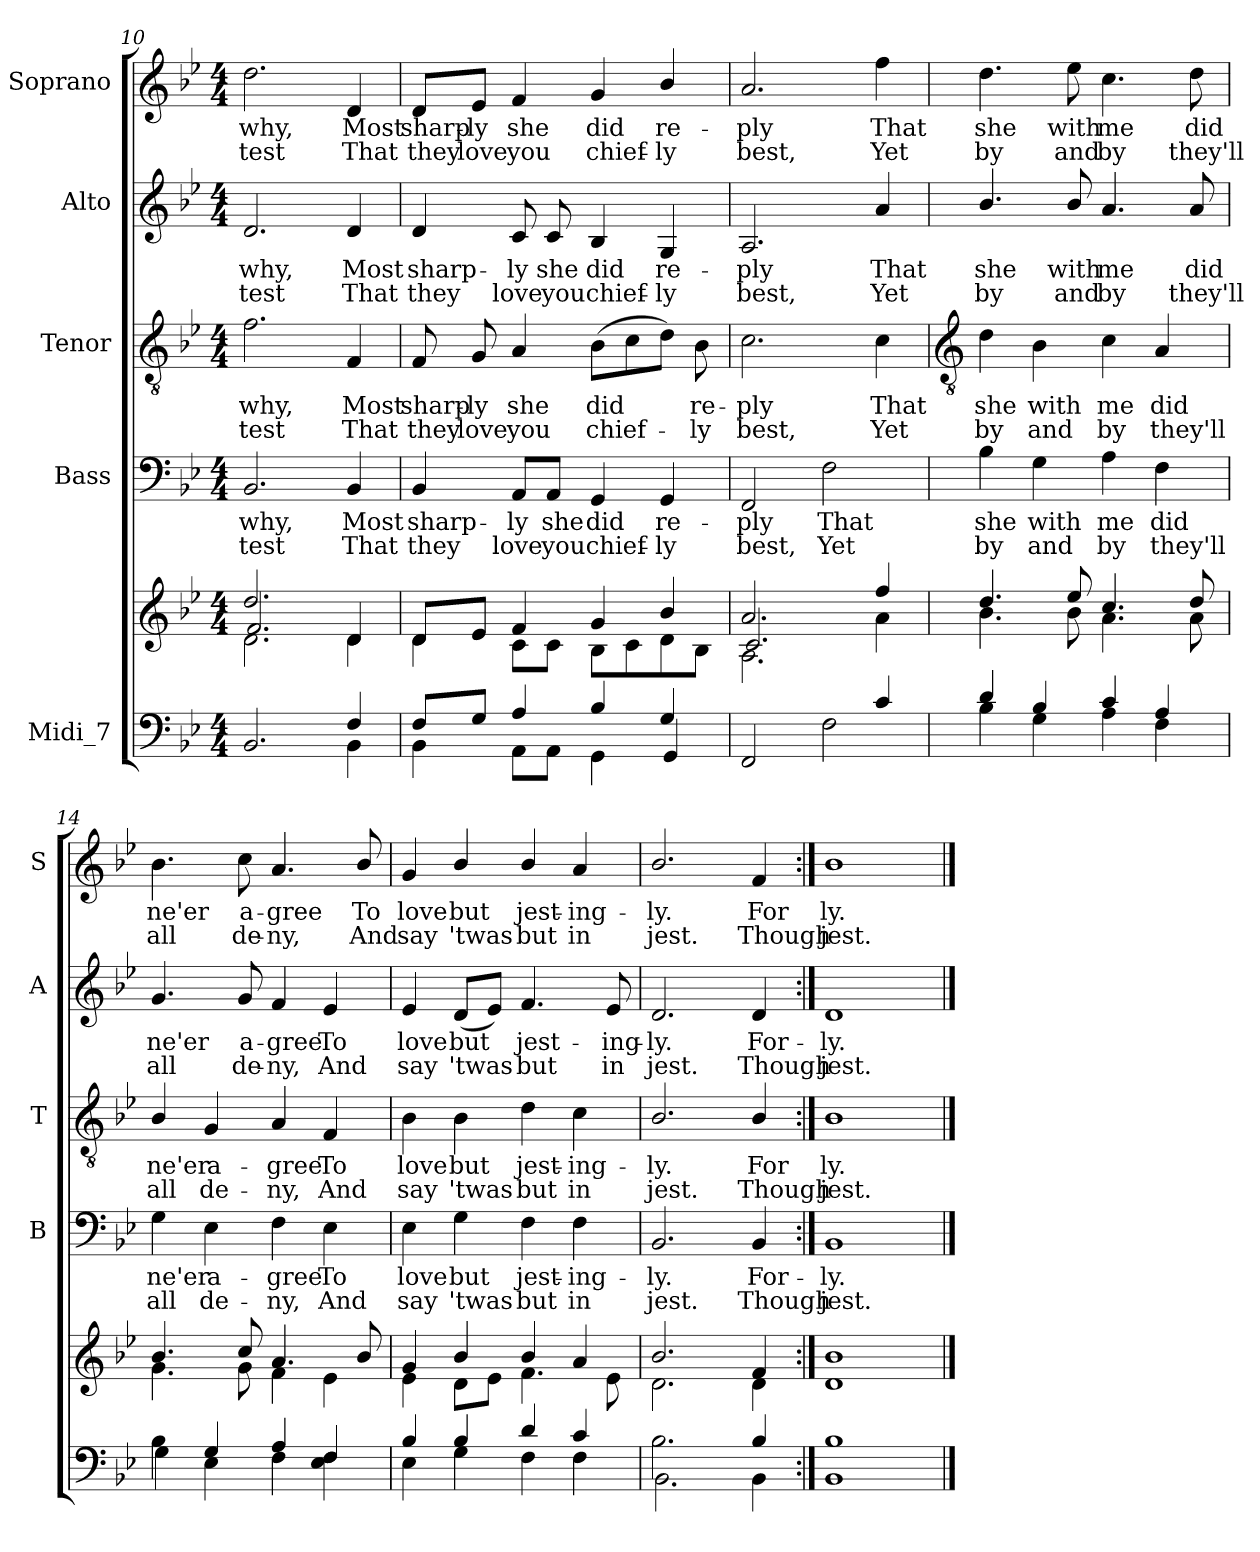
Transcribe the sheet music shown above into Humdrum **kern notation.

**kern	**kern	**kern	**text	**text	**kern	**text	**text	**kern	**text	**text	**kern	**text	**text
*part5	*part5	*part4	*part4	*part4	*part3	*part3	*part3	*part2	*part2	*part2	*part1	*part1	*part1
*staff6	*staff5	*staff4	*staff4	*staff4	*staff3	*staff3	*staff3	*staff2	*staff2	*staff2	*staff1	*staff1	*staff1
*I"Midi_7	*	*I"Bass	*	*	*I"Tenor	*	*	*I"Alto	*	*	*I"Soprano	*	*
*	*	*I'B	*	*	*I'T	*	*	*I'A	*	*	*I'S	*	*
*clefF4	*clefG2	*clefF4	*	*	*clefGv2	*	*	*clefG2	*	*	*clefG2	*	*
*k[b-e-]	*k[b-e-]	*k[b-e-]	*	*	*k[b-e-]	*	*	*k[b-e-]	*	*	*k[b-e-]	*	*
*B-:	*B-:	*B-:	*	*	*B-:	*	*	*B-:	*	*	*B-:	*	*
*M4/4	*M4/4	*M4/4	*	*	*M4/4	*	*	*M4/4	*	*	*M4/4	*	*
=10	=10	=10	=10	=10	=10	=10	=10	=10	=10	=10	=10	=10	=10
*^	*^	*	*	*	*	*	*	*	*	*	*	*	*
*	*	*	*^	*	*	*	*	*	*	*	*	*	*	*	*
!	!	!	!	!	!	!LO:LY:b	!LO:LY:b	!	!LO:LY:b	!LO:LY:b	!	!LO:LY:b	!LO:LY:b	!	!LO:LY:b	!LO:LY:b
2.ryy	2.BB-	2.dd/	2.d	2.f	2.BB-	-why,	test	2.f	-why,	test	2.d	-why,	test	2.dd	-why,	test
!	!	!	!	!	!	!LO:LY:b	!LO:LY:b	!	!LO:LY:b	!LO:LY:b	!	!LO:LY:b	!LO:LY:b	!	!LO:LY:b	!LO:LY:b
4F/	4BB-	4d	4d	4ryy	4BB-	Most	That	4F	Most	That	4d	Most	That	4d	Most	That
=11	=11	=11	=11	=11	=11	=11	=11	=11	=11	=11	=11	=11	=11	=11	=11	=11
*	*^	*	*	*	*	*	*	*	*	*	*	*	*	*	*	*
!	!	!	!	!	!	!	!LO:LY:b	!LO:LY:b	!	!LO:LY:b	!LO:LY:b	!	!LO:LY:b	!LO:LY:b	!	!LO:LY:b	!LO:LY:b
2ryy	8F/L	4BB-\	8dL	4d\	2ryy	4BB-	sharp-	-they	8F	sharp-	-they	4d	sharp-	-they	8d/L	sharp-	-they
!	!	!	!	!	!	!	!	!	!	!LO:LY:b	!LO:LY:b	!	!	!	!	!LO:LY:b	!LO:LY:b
.	8G/J	.	8e-J	.	.	.	.	.	8G	ly	love	.	.	.	8e-/J	ly	love
!	!	!	!	!	!	!	!LO:LY:b	!LO:LY:b	!	!LO:LY:b	!LO:LY:b	!	!LO:LY:b	!LO:LY:b	!	!LO:LY:b	!LO:LY:b
.	4A/	8AA\L	4f	8c\L	.	8AA/L	ly	love	4A	she	you	8c	ly	love	4f	she	you
!	!	!	!	!	!	!	!LO:LY:b	!LO:LY:b	!	!	!	!	!LO:LY:b	!LO:LY:b	!	!	!
.	.	8AA\J	.	8c\J	.	8AA/J	she	you	.	.	.	8c	she	you	.	.	.
!	!	!	!	!	!	!	!LO:LY:b	!LO:LY:b	!	!LO:LY:b	!LO:LY:b	!	!LO:LY:b	!LO:LY:b	!	!LO:LY:b	!LO:LY:b
4B-	2ryy	4GG\	4g	2ryy	8B-\L	4GG	did	chief-	(>8B-L	did	chief-	4B-	did	chief-	4g	did	chief-
.	.	.	.	.	8c\	.	.	.	8c	.	.	.	.	.	.	.	.
!	!	!	!	!	!	!	!LO:LY:b	!LO:LY:b	!	!	!	!	!LO:LY:b	!LO:LY:b	!	!LO:LY:b	!LO:LY:b
4G/	.	4GG	4b-/	.	8d\	4GG	-re-	-ly	8dJ)	.	.	4G	-re-	-ly	4b-/	-re-	-ly
!	!	!	!	!	!	!	!	!	!	!LO:LY:b	!LO:LY:b	!	!	!	!	!	!
.	.	.	.	.	8B-\J	.	.	.	8B-	re-	-ly	.	.	.	.	.	.
*	*v	*v	*	*	*	*	*	*	*	*	*	*	*	*	*	*	*
=12	=12	=12	=12	=12	=12	=12	=12	=12	=12	=12	=12	=12	=12	=12	=12	=12
!	!	!	!	!	!	!LO:LY:b	!LO:LY:b	!	!LO:LY:b	!LO:LY:b	!	!LO:LY:b	!LO:LY:b	!	!LO:LY:b	!LO:LY:b
2.ryy	2FF	2.a	2.A	2.c	2FF	ply	best,	2.c	ply	best,	2.A	ply	best,	2.a	ply	best,
!	!	!	!	!	!	!LO:LY:b	!LO:LY:b	!	!	!	!	!	!	!	!	!
.	2F	.	.	.	2F	That	Yet	.	.	.	.	.	.	.	.	.
!	!	!	!	!	!	!	!	!	!LO:LY:b	!LO:LY:b	!	!LO:LY:b	!LO:LY:b	!	!LO:LY:b	!LO:LY:b
4c/	.	4ff	4a\	4ryy	.	.	.	4c	That	Yet	4a	That	Yet	4ff	That	Yet
*	*	*v	*v	*v	*	*	*	*	*	*	*	*	*	*	*	*
!!LO:LB:g=z
=13	=13	=13	=13	=13	=13	=13	=13	=13	=13	=13	=13	=13	=13	=13
*	*	*	*	*	*	*clefGv2	*	*	*	*	*	*	*	*
*	*	*^	*	*	*	*	*	*	*	*	*	*	*	*
*	*	*	*^	*	*	*	*	*	*	*	*	*	*	*	*
!	!	!	!	!	!	!LO:LY:b	!LO:LY:b	!	!LO:LY:b	!LO:LY:b	!	!LO:LY:b	!LO:LY:b	!	!LO:LY:b	!LO:LY:b
*	*	*	*v	*v	*	*	*	*	*	*	*	*	*	*	*	*
4d	4B-	4.dd	4.b-\	4B-	she	by	4d	she	by	4.b-/	she	by	4.dd	she	by
!	!	!	!	!	!LO:LY:b	!LO:LY:b	!	!LO:LY:b	!LO:LY:b	!	!	!	!	!	!
4B-	4G	.	.	4G	with	and	4B-	with	and	.	.	.	.	.	.
!	!	!	!	!	!	!	!	!	!	!	!LO:LY:b	!LO:LY:b	!	!LO:LY:b	!LO:LY:b
.	.	8ee-	8b-\	.	.	.	.	.	.	8b-/	with	and	8ee-	with	and
!	!	!	!	!	!LO:LY:b	!LO:LY:b	!	!LO:LY:b	!LO:LY:b	!	!LO:LY:b	!LO:LY:b	!	!LO:LY:b	!LO:LY:b
4c	4A	4.cc	4.a\	4A	me	by	4c	me	by	4.a	me	by	4.cc	me	by
!	!	!	!	!	!LO:LY:b	!LO:LY:b	!	!LO:LY:b	!LO:LY:b	!	!	!	!	!	!
4A	4F	.	.	4F	did	they'll	4A	did	they'll	.	.	.	.	.	.
!	!	!	!	!	!	!	!	!	!	!	!LO:LY:b	!LO:LY:b	!	!LO:LY:b	!LO:LY:b
.	.	8dd	8a\	.	.	.	.	.	.	8a	did	they'll	8dd	did	they'll
=14	=14	=14	=14	=14	=14	=14	=14	=14	=14	=14	=14	=14	=14	=14	=14
!	!	!	!	!	!LO:LY:b	!LO:LY:b	!	!LO:LY:b	!LO:LY:b	!	!LO:LY:b	!LO:LY:b	!	!LO:LY:b	!LO:LY:b
4B-\	4G	4.b-/	4.g	4G	ne'er	all	4B-/	ne'er	all	4.g	ne'er	all	4.b-	ne'er	all
!	!	!	!	!	!LO:LY:b	!LO:LY:b	!	!LO:LY:b	!LO:LY:b	!	!	!	!	!	!
4G	4E-	.	.	4E-	a-	-de-	4G	a-	-de-	.	.	.	.	.	.
!	!	!	!	!	!	!	!	!	!	!	!LO:LY:b	!LO:LY:b	!	!LO:LY:b	!LO:LY:b
.	.	8cc/	8g	.	.	.	.	.	.	8g	a-	-de-	8cc	a-	-de-
!	!	!	!	!	!LO:LY:b	!LO:LY:b	!	!LO:LY:b	!LO:LY:b	!	!LO:LY:b	!LO:LY:b	!	!LO:LY:b	!LO:LY:b
4A	4F	4.a	4f\	4F	-gree	ny,	4A	-gree	ny,	4f	-gree	ny,	4.a	-gree	ny,
!	!	!	!	!	!LO:LY:b	!LO:LY:b	!	!LO:LY:b	!LO:LY:b	!	!LO:LY:b	!LO:LY:b	!	!	!
4F	4E- 4F	.	4e-\	4E-	To	And	4F	To	And	4e-	To	And	.	.	.
!	!	!	!	!	!	!	!	!	!	!	!	!	!	!LO:LY:b	!LO:LY:b
.	.	8b-/	.	.	.	.	.	.	.	.	.	.	8b-/	To	And
=15	=15	=15	=15	=15	=15	=15	=15	=15	=15	=15	=15	=15	=15	=15	=15
!	!	!	!	!	!LO:LY:b	!LO:LY:b	!	!LO:LY:b	!LO:LY:b	!	!LO:LY:b	!LO:LY:b	!	!LO:LY:b	!LO:LY:b
4B-	4E-	4g	4e-	4E-	love	say	4B-	love	say	4e-	love	say	4g	love	say
!	!	!	!	!	!LO:LY:b	!LO:LY:b	!	!LO:LY:b	!LO:LY:b	!	!LO:LY:b	!LO:LY:b	!	!LO:LY:b	!LO:LY:b
4B-	4G	4b-/	8d\L	4G	but	'twas	4B-	but	'twas	(<8dL	but	'twas	4b-/	but	'twas
.	.	.	8e-\J	.	.	.	.	.	.	8e-J)	.	.	.	.	.
!	!	!	!	!	!LO:LY:b	!LO:LY:b	!	!LO:LY:b	!LO:LY:b	!	!LO:LY:b	!LO:LY:b	!	!LO:LY:b	!LO:LY:b
4d	4F	4b-/	4.f\	4F	jest-	-but	4d	jest-	-but	4.f	jest-	-but	4b-/	jest-	-but
!	!	!	!	!	!LO:LY:b	!LO:LY:b	!	!LO:LY:b	!LO:LY:b	!	!	!	!	!LO:LY:b	!LO:LY:b
4c	4F	4a	.	4F	ing-	-in	4c	ing-	-in	.	.	.	4a	ing-	-in
!	!	!	!	!	!	!	!	!	!	!	!LO:LY:b	!LO:LY:b	!	!	!
.	.	.	8e-\	.	.	.	.	.	.	8e-	ing-	-in	.	.	.
=16	=16	=16	=16	=16	=16	=16	=16	=16	=16	=16	=16	=16	=16	=16	=16
!	!	!	!	!	!LO:LY:b	!LO:LY:b	!	!LO:LY:b	!LO:LY:b	!	!LO:LY:b	!LO:LY:b	!	!LO:LY:b	!LO:LY:b
2.B-\	2.BB-\	2.b-/	2.d	2.BB-	ly.	jest.	2.B-/	ly.	jest.	2.d	ly.	jest.	2.b-/	ly.	jest.
!	!	!	!	!	!LO:LY:b	!LO:LY:b	!	!LO:LY:b	!LO:LY:b	!	!LO:LY:b	!LO:LY:b	!	!LO:LY:b	!LO:LY:b
4B-	4BB-\	4f	4d	4BB-	For-	-Though	4B-/	For	Though	4d	For-	-Though	4f	For	Though
=17:|!	=17:|!	=17:|!	=17:|!	=17:|!	=17:|!	=17:|!	=17:|!	=17:|!	=17:|!	=17:|!	=17:|!	=17:|!	=17:|!	=17:|!	=17:|!
!	!	!	!	!	!LO:LY:b	!LO:LY:b	!	!LO:LY:b	!LO:LY:b	!	!LO:LY:b	!LO:LY:b	!	!LO:LY:b	!LO:LY:b
1B-	1BB-	1b-	1d	1BB-	ly.	jest.	1B-	ly.	jest.	1d	ly.	jest.	1b-	ly.	jest.
*v	*v	*	*	*	*	*	*	*	*	*	*	*	*	*	*
*	*v	*v	*	*	*	*	*	*	*	*	*	*	*	*
==	==	==	==	==	==	==	==	==	==	==	==	==	==
*-	*-	*-	*-	*-	*-	*-	*-	*-	*-	*-	*-	*-	*-
